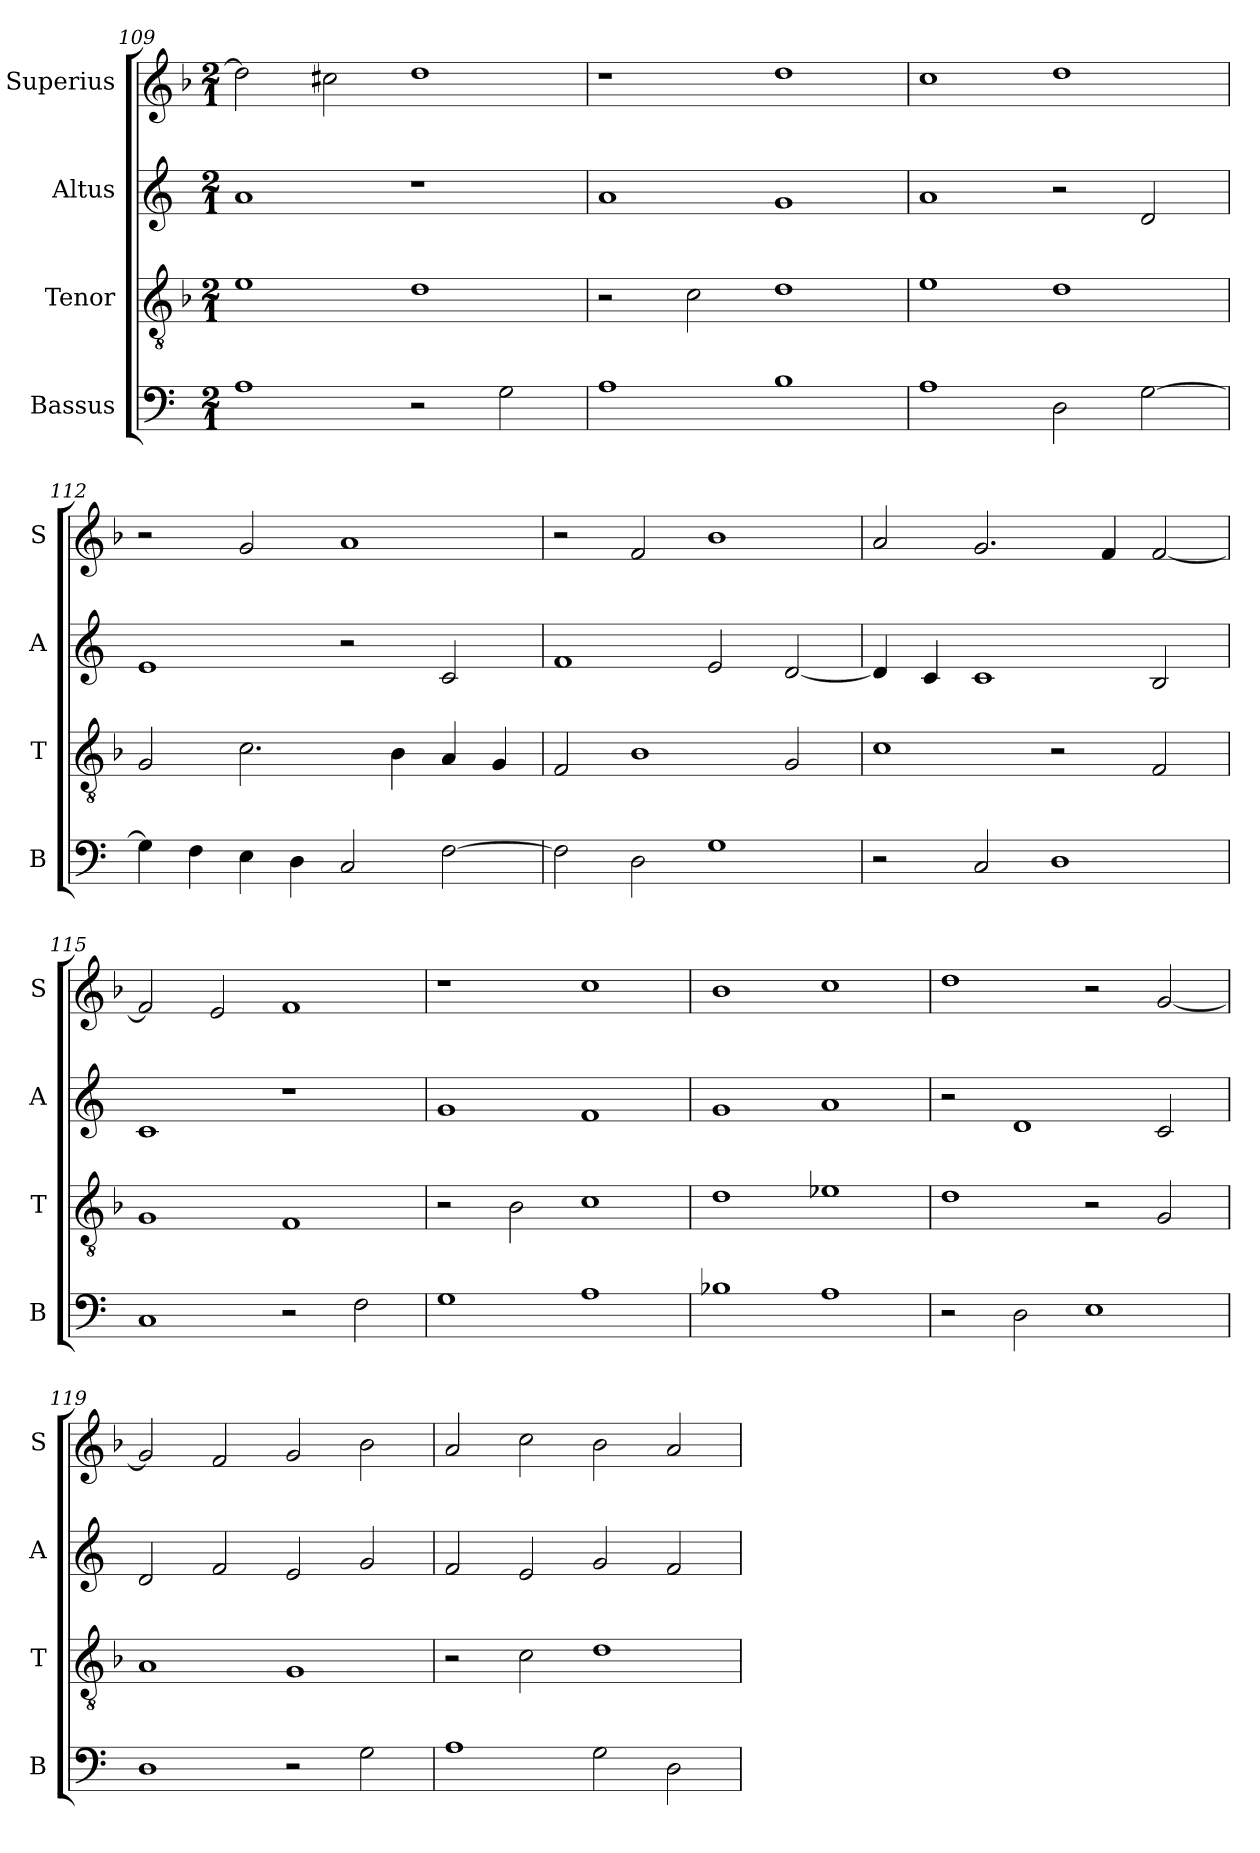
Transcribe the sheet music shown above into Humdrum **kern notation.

**kern	**kern	**kern	**kern
*part4	*part3	*part2	*part1
*staff4	*staff3	*staff2	*staff1
*I"Bassus	*I"Tenor	*I"Altus	*I"Superius
*I'B	*I'T	*I'A	*I'S
*clefF4	*clefGv2	*clefG2	*clefG2
*k[]	*k[b-]	*k[]	*k[b-]
*M2/1	*M2/1	*M2/1	*M2/1
=109	=109	=109	=109
1A	1e	1a	2dd\]
.	.	.	2cc#X\
2r	1d	1r	1dd
2G\	.	.	.
=110	=110	=110	=110
1A	2r	1a	1r
.	2c\	.	.
1B	1d	1g	1dd
=111	=111	=111	=111
1A	1e	1a	1cc
2D\	1d	2r	1dd
[2G\	.	2d/	.
=112	=112	=112	=112
4G\]	2G/	1e	2r
4F\	.	.	.
4E\	2.c\	.	2g/
4D\	.	.	.
2C/	.	2r	1a
.	4B-\	.	.
[2F\	4A/	2c/	.
.	4G/	.	.
=113	=113	=113	=113
2F\]	2F/	1f	2r
2D\	1B-	.	2f/
1G	.	2e/	1b-
.	2G/	[2d/	.
=114	=114	=114	=114
2r	1c	4d/]	2a/
.	.	4c/	.
2C/	.	1c	2.g/
1D	2r	.	.
.	.	.	4f/
.	2F/	2B/	[2f/
=115	=115	=115	=115
1C	1G	1c	2f/]
.	.	.	2e/
2r	1F	1r	1f
2F\	.	.	.
=116	=116	=116	=116
1G	2r	1g	1r
.	2B-\	.	.
1A	1c	1f	1cc
=117	=117	=117	=117
1B-X	1d	1g	1b-
1A	1e-X	1a	1cc
=118	=118	=118	=118
2r	1d	2r	1dd
2D\	.	1d	.
1E	2r	.	2r
.	2G/	2c/	[2g/
=119	=119	=119	=119
1D	1A	2d/	2g/]
.	.	2f/	2f/
2r	1G	2e/	2g/
2G\	.	2g/	2b-\
=120	=120	=120	=120
1A	2r	2f/	2a/
.	2c\	2e/	2cc\
2G\	1d	2g/	2b-\
2D\	.	2f/	2a/
=	=	=	=
*-	*-	*-	*-
